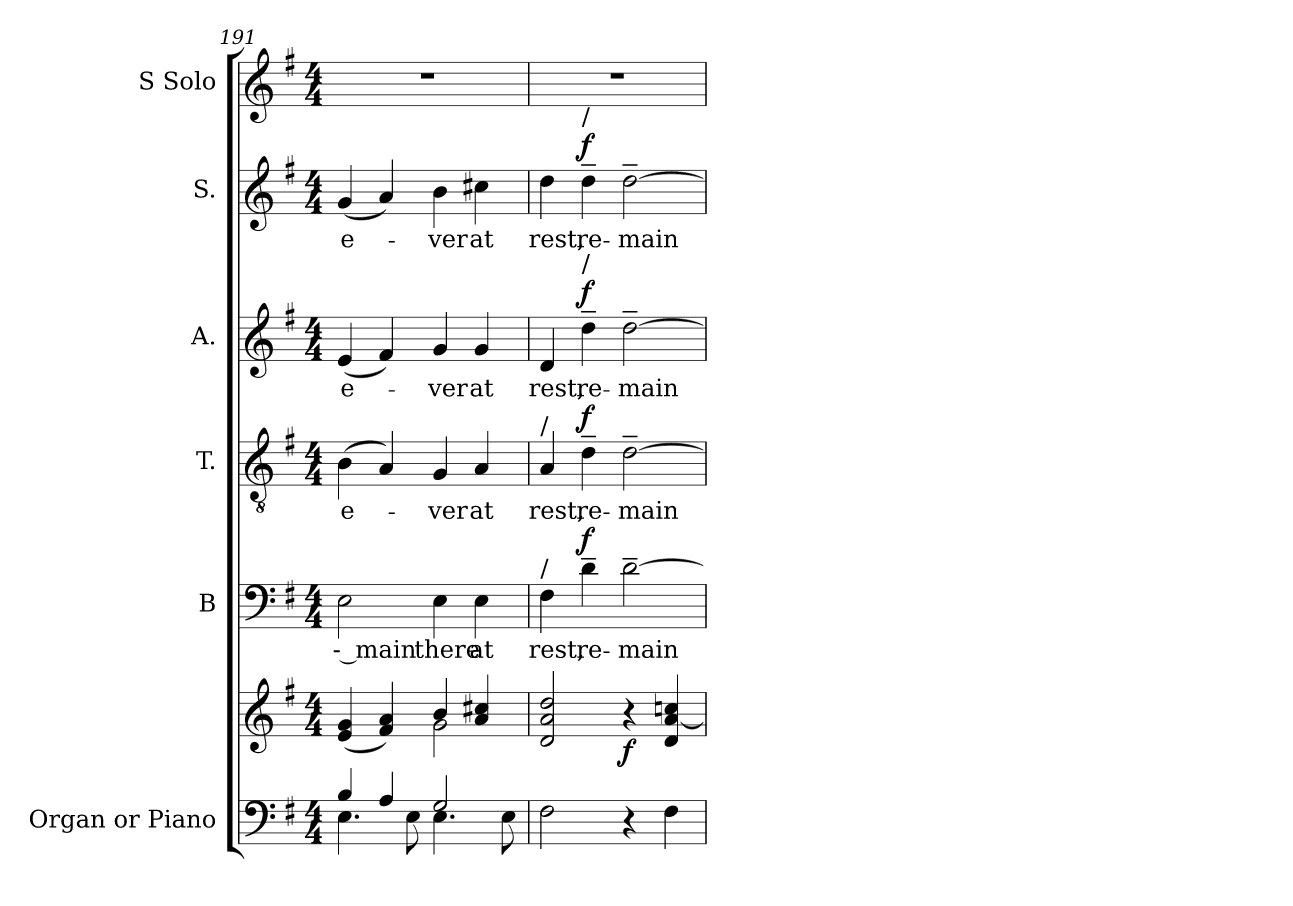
**kern	**kern	**dynam	**kern	**text	**dynam	**kern	**text	**dynam	**kern	**text	**dynam	**kern	**text	**dynam	**kern
*part6	*part6	*part6	*part5	*part5	*part5	*part4	*part4	*part4	*part3	*part3	*part3	*part2	*part2	*part2	*part1
*staff7	*staff6	*staff6/7	*staff5	*staff5	*staff5	*staff4	*staff4	*staff4	*staff3	*staff3	*staff3	*staff2	*staff2	*staff2	*staff1
*I"Organ or  Piano	*	*	*I"B	*	*	*I"T.	*	*	*I"A.	*	*	*I"S.	*	*	*I"S    Solo
*	*	*	*I'B.	*	*	*I'T.	*	*	*I'A.	*	*	*I'S.	*	*	*I'S.
*clefF4	*clefG2	*	*clefF4	*	*	*clefGv2	*	*	*clefG2	*	*	*clefG2	*	*	*clefG2
*	*	*	*	*	*	*ITrd7c12	*	*	*	*	*	*	*	*	*
*k[f#]	*k[f#]	*	*k[f#]	*	*	*k[f#]	*	*	*k[f#]	*	*	*k[f#]	*	*	*k[f#]
*G:	*G:	*	*G:	*	*	*G:	*	*	*G:	*	*	*G:	*	*	*G:
*M4/4	*M4/4	*	*M4/4	*	*	*M4/4	*	*	*M4/4	*	*	*M4/4	*	*	*M4/4
=191	=191	=191	=191	=191	=191	=191	=191	=191	=191	=191	=191	=191	=191	=191	=191
*^	*^	*	*	*	*	*	*	*	*	*	*	*	*	*	*
4B/	4.E\	(4e/ 4g/	2ryy	.	2E\	-- main	.	(4BB\	e-	.	(4e/	e-	.	(4g/	e-	.	1r
4A/	.	4f#/ 4a/)	.	.	.	.	.	4AA/)	.	.	4f#/)	.	.	4a/)	.	.	.
.	8E\	.	.	.	.	.	.	.	.	.	.	.	.	.	.	.	.
2G/	4.E\	4b/	2g\	.	4E\	there	.	4GG/	-ver	.	4g/	-ver	.	4b\	-ver	.	.
.	.	4a/ 4cc#X/	.	.	4E\	at	.	4AA/	at	.	4g/	at	.	4cc#X\	at	.	.
.	8E\	.	.	.	.	.	.	.	.	.	.	.	.	.	.	.	.
*	*	*v	*v	*	*	*	*	*	*	*	*	*	*	*	*	*	*
=192	=192	=192	=192	=192	=192	=192	=192	=192	=192	=192	=192	=192	=192	=192	=192	=192
!	!	!	!	!	!	!	!LO:TX:a:t=/	!	!	!	!	!	!	!	!	!
!	!	!	!	!LO:TX:a:t=/	!	!	!	!	!	!	!	!	!	!	!	!
*v	*v	*	*	*	*	*	*	*	*	*	*	*	*	*	*	*
2F#\	2d/ 2a/ 2dd/	.	4F#\	rest,	.	4AA/	rest,	.	4d/	rest,	.	4dd\	rest,	.	1r
!	!	!	!	!	!	!	!	!	!	!	!	!LO:TX:a:t=/	!	!	!
!	!	!	!	!	!	!	!	!	!LO:TX:a:t=/	!	!	!	!	!	!
!	!	!	!	!	!LO:DY:a	!	!	!LO:DY:a	!	!	!LO:DY:a	!	!	!LO:DY:a	!
.	.	.	4d~\	re-	f	4D~\	re-	f	4dd~\	re-	f	4dd~\	re-	f	.
!	!	!LO:DY:b	!	!	!	!	!	!	!	!	!	!	!	!	!
4r	4r	f	[2d~\	-main	.	[2D~\	-main	.	[2dd~\	-main	.	[2dd~\	-main	.	.
4F#\	4d/ [4a/ 4ccn/	.	.	.	.	.	.	.	.	.	.	.	.	.	.
=	=	=	=	=	=	=	=	=	=	=	=	=	=	=	=
*-	*-	*-	*-	*-	*-	*-	*-	*-	*-	*-	*-	*-	*-	*-	*-
